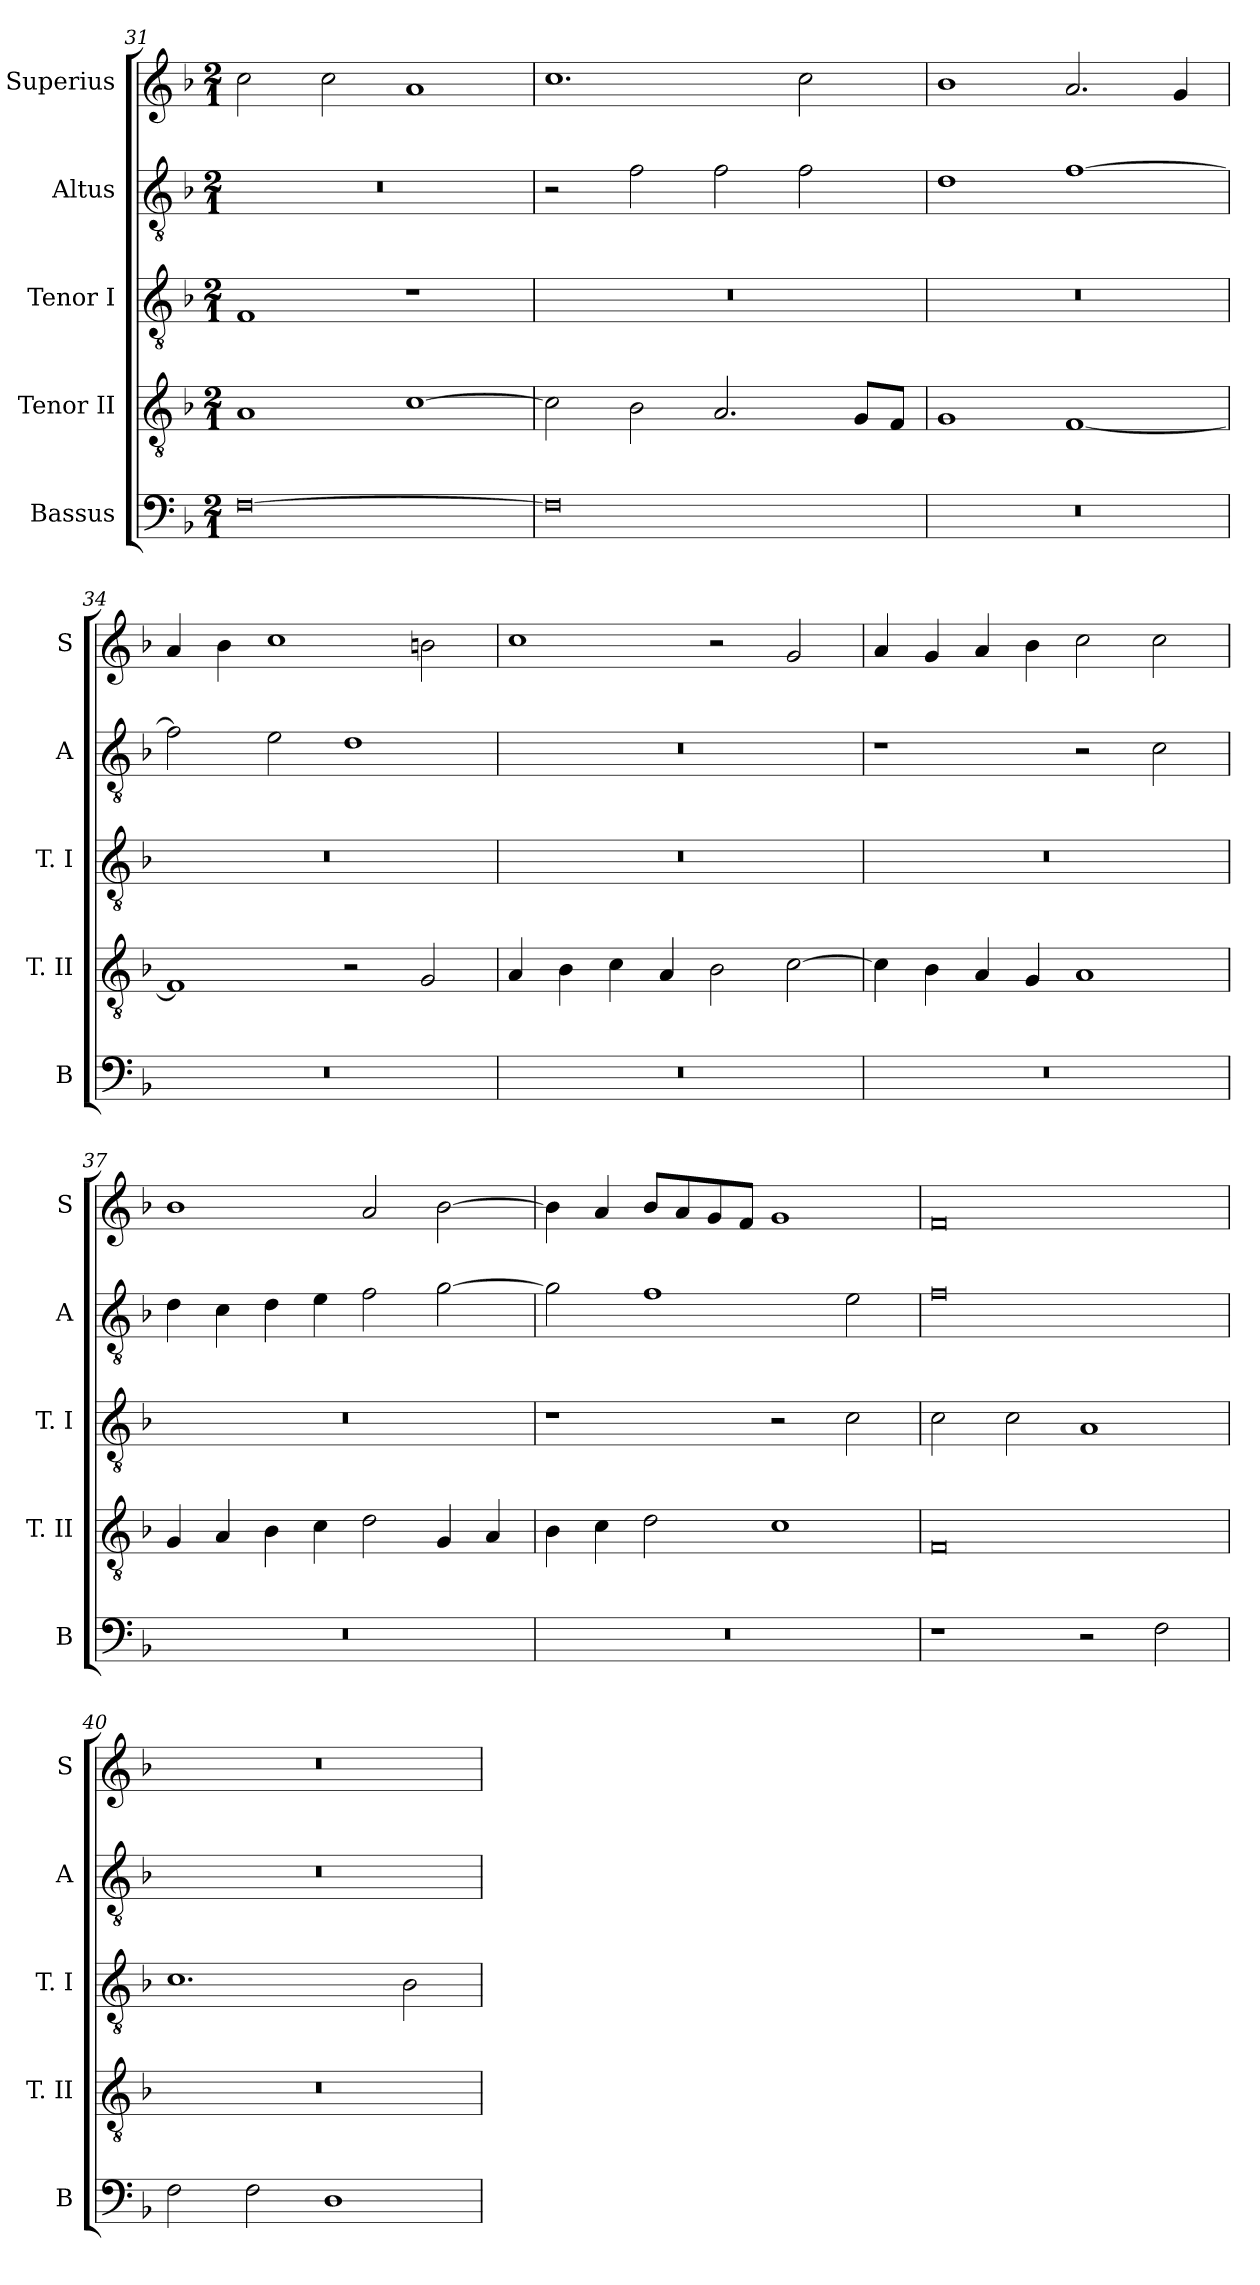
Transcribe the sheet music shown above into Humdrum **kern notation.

**kern	**kern	**kern	**kern	**kern
*part5	*part4	*part3	*part2	*part1
*staff5	*staff4	*staff3	*staff2	*staff1
*I"Bassus	*I"Tenor II	*I"Tenor I	*I"Altus	*I"Superius
*I'B	*I'T. II	*I'T. I	*I'A	*I'S
*clefF4	*clefGv2	*clefGv2	*clefGv2	*clefG2
*k[b-]	*k[b-]	*k[b-]	*k[b-]	*k[b-]
*F:	*F:	*F:	*F:	*F:
*M2/1	*M2/1	*M2/1	*M2/1	*M2/1
=31	=31	=31	=31	=31
[0F	1A	1F	0r	2cc
.	.	.	.	2cc
.	[1c	1r	.	1a
=32	=32	=32	=32	=32
0F]	2c]	0r	2r	1.cc
.	2B-	.	2f	.
.	2.A	.	2f	.
.	.	.	2f	2cc
.	8GL	.	.	.
.	8FJ	.	.	.
=33	=33	=33	=33	=33
0r	1G	0r	1d	1b-
.	[1F	.	[1f	2.a
.	.	.	.	4g
=34	=34	=34	=34	=34
0r	1F]	0r	2f]	4a
.	.	.	.	4b-
.	.	.	2e	1cc
.	2r	.	1d	.
.	2G	.	.	2bn
=35	=35	=35	=35	=35
0r	4A	0r	0r	1cc
.	4B-	.	.	.
.	4c	.	.	.
.	4A	.	.	.
.	2B-	.	.	2r
.	[2c	.	.	2g
=36	=36	=36	=36	=36
0r	4c]	0r	1r	4a
.	4B-	.	.	4g
.	4A	.	.	4a
.	4G	.	.	4b-
.	1A	.	2r	2cc
.	.	.	2c	2cc
=37	=37	=37	=37	=37
0r	4G	0r	4d	1b-
.	4A	.	4c	.
.	4B-	.	4d	.
.	4c	.	4e	.
.	2d	.	2f	2a
.	4G	.	[2g	[2b-
.	4A	.	.	.
=38	=38	=38	=38	=38
0r	4B-	1r	2g]	4b-]
.	4c	.	.	4a
.	2d	.	1f	8b-L
.	.	.	.	8a
.	.	.	.	8g
.	.	.	.	8fJ
.	1c	2r	.	1g
.	.	2c	2e	.
=39	=39	=39	=39	=39
1r	0F	2c	0f	0f
.	.	2c	.	.
2r	.	1A	.	.
2F	.	.	.	.
=40	=40	=40	=40	=40
2F	0r	1.c	0r	0r
2F	.	.	.	.
1D	.	.	.	.
.	.	2B-	.	.
=	=	=	=	=
*-	*-	*-	*-	*-
